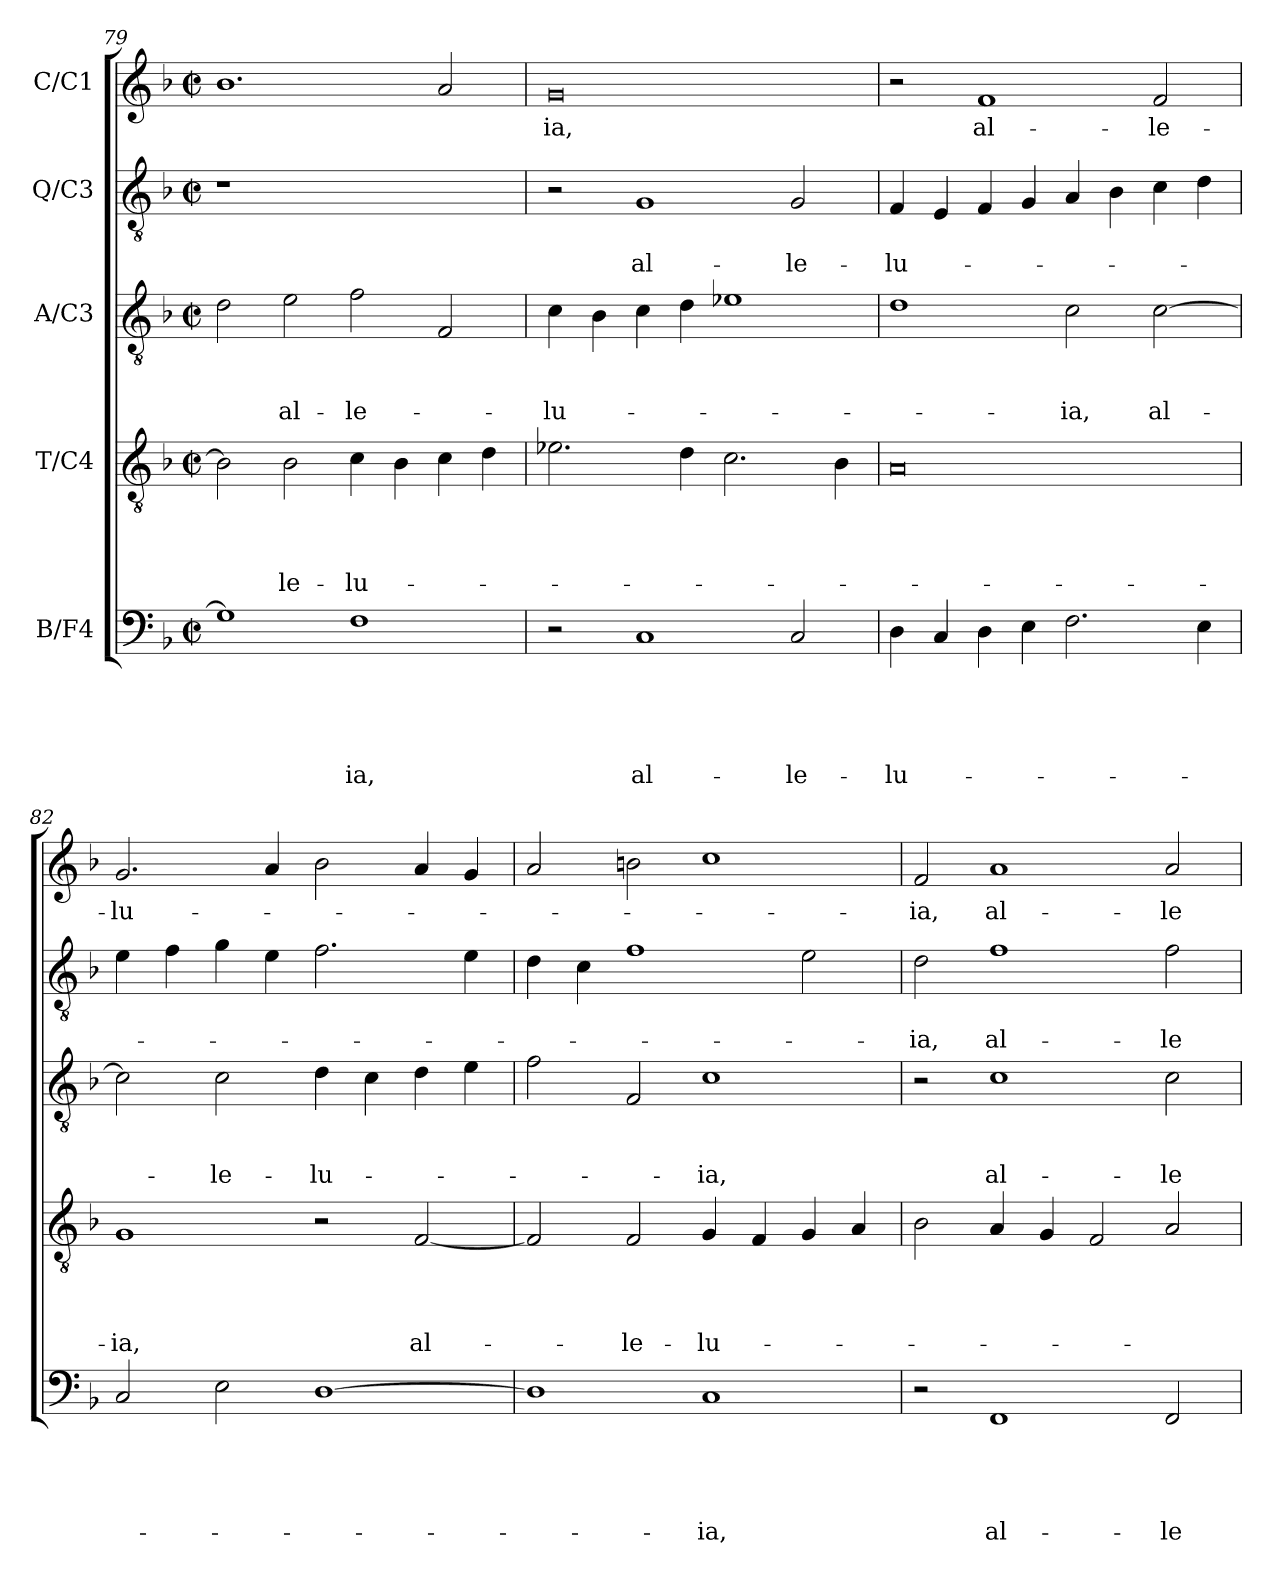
**kern	**text	**text	**text	**text	**text	**kern	**text	**text	**text	**text	**kern	**text	**text	**text	**kern	**text	**text	**kern	**text
*part5	*part5	*part5	*part5	*part5	*part5	*part4	*part4	*part4	*part4	*part4	*part3	*part3	*part3	*part3	*part2	*part2	*part2	*part1	*part1
*staff5	*staff5	*staff5	*staff5	*staff5	*staff5	*staff4	*staff4	*staff4	*staff4	*staff4	*staff3	*staff3	*staff3	*staff3	*staff2	*staff2	*staff2	*staff1	*staff1
*I"B/F4	*	*	*	*	*	*I"T/C4	*	*	*	*	*I"A/C3	*	*	*	*I"Q/C3	*	*	*I"C/C1	*
*clefF4	*	*	*	*	*	*clefGv2	*	*	*	*	*clefGv2	*	*	*	*clefGv2	*	*	*clefG2	*
*k[b-]	*	*	*	*	*	*k[b-]	*	*	*	*	*k[b-]	*	*	*	*k[b-]	*	*	*k[b-]	*
*F:	*	*	*	*	*	*F:	*	*	*	*	*F:	*	*	*	*F:	*	*	*F:	*
*M2/2	*	*	*	*	*	*M2/2	*	*	*	*	*M2/2	*	*	*	*M2/2	*	*	*M2/2	*
*met(c|)	*	*	*	*	*	*met(c|)	*	*	*	*	*met(c|)	*	*	*	*met(c|)	*	*	*met(c|)	*
=79	=79	=79	=79	=79	=79	=79	=79	=79	=79	=79	=79	=79	=79	=79	=79	=79	=79	=79	=79
1G]	.	.	.	.	.	2B-\]	.	.	.	.	2d\	.	.	.	1r	.	.	1.b-	.
!	!	!	!	!	!	!	!	!	!	!LO:LY:b	!	!	!	!LO:LY:b	!	!	!	!	!
.	.	.	.	.	.	2B-\	.	.	.	-le-	2e\	.	.	al-	.	.	.	.	.
!	!	!	!	!	!LO:LY:b	!	!	!	!	!LO:LY:b	!	!	!	!LO:LY:b	!	!	!	!	!
1F	.	.	.	.	-ia,	4c\	.	.	.	-lu-	2f\	.	.	-le-	1ryy	.	.	.	.
.	.	.	.	.	.	4B-\	.	.	.	.	.	.	.	.	.	.	.	.	.
.	.	.	.	.	.	4c\	.	.	.	.	2F/	.	.	.	.	.	.	2a/	.
.	.	.	.	.	.	4d\	.	.	.	.	.	.	.	.	.	.	.	.	.
=80	=80	=80	=80	=80	=80	=80	=80	=80	=80	=80	=80	=80	=80	=80	=80	=80	=80	=80	=80
!	!	!	!	!	!	!	!	!	!	!	!	!	!	!LO:LY:b	!	!	!	!	!LO:LY:b
2r	.	.	.	.	.	2.e-X\	.	.	.	.	4c\	.	.	-lu-	2r	.	.	0g	-ia,
.	.	.	.	.	.	.	.	.	.	.	4B-\	.	.	.	.	.	.	.	.
!	!	!	!	!	!LO:LY:b	!	!	!	!	!	!	!	!	!	!	!	!LO:LY:b	!	!
1C	.	.	.	.	al-	.	.	.	.	.	4c\	.	.	.	1G	.	al-	.	.
.	.	.	.	.	.	4d\	.	.	.	.	4d\	.	.	.	.	.	.	.	.
.	.	.	.	.	.	2.c\	.	.	.	.	1e-X	.	.	.	.	.	.	.	.
!	!	!	!	!	!LO:LY:b	!	!	!	!	!	!	!	!	!	!	!	!LO:LY:b	!	!
2C/	.	.	.	.	-le-	.	.	.	.	.	.	.	.	.	2G/	.	-le-	.	.
.	.	.	.	.	.	4B-\	.	.	.	.	.	.	.	.	.	.	.	.	.
!!LO:PB:g=z
=81	=81	=81	=81	=81	=81	=81	=81	=81	=81	=81	=81	=81	=81	=81	=81	=81	=81	=81	=81
!	!	!	!	!	!LO:LY:b	!	!	!	!	!	!	!	!	!	!	!	!LO:LY:b	!	!
4D\	.	.	.	.	-lu-	0A	.	.	.	.	1d	.	.	.	4F/	.	-lu-	2r	.
4C/	.	.	.	.	.	.	.	.	.	.	.	.	.	.	4E/	.	.	.	.
!	!	!	!	!	!	!	!	!	!	!	!	!	!	!	!	!	!	!	!LO:LY:b
4D\	.	.	.	.	.	.	.	.	.	.	.	.	.	.	4F/	.	.	1f	al-
4E\	.	.	.	.	.	.	.	.	.	.	.	.	.	.	4G/	.	.	.	.
!	!	!	!	!	!	!	!	!	!	!	!	!	!	!LO:LY:b	!	!	!	!	!
2.F\	.	.	.	.	.	.	.	.	.	.	2c\	.	.	-ia,	4A/	.	.	.	.
.	.	.	.	.	.	.	.	.	.	.	.	.	.	.	4B-\	.	.	.	.
!	!	!	!	!	!	!	!	!	!	!	!	!	!	!LO:LY:b	!	!	!	!	!LO:LY:b
.	.	.	.	.	.	.	.	.	.	.	[2c\	.	.	al-	4c\	.	.	2f/	-le-
4E\	.	.	.	.	.	.	.	.	.	.	.	.	.	.	4d\	.	.	.	.
=82	=82	=82	=82	=82	=82	=82	=82	=82	=82	=82	=82	=82	=82	=82	=82	=82	=82	=82	=82
!	!	!	!	!	!	!	!	!	!	!LO:LY:b	!	!	!	!	!	!	!	!	!LO:LY:b
2C/	.	.	.	.	.	1G	.	.	.	-ia,	2c\]	.	.	.	4e\	.	.	2.g/	-lu-
.	.	.	.	.	.	.	.	.	.	.	.	.	.	.	4f\	.	.	.	.
!	!	!	!	!	!	!	!	!	!	!	!	!	!	!LO:LY:b	!	!	!	!	!
2E\	.	.	.	.	.	.	.	.	.	.	2c\	.	.	-le-	4g\	.	.	.	.
.	.	.	.	.	.	.	.	.	.	.	.	.	.	.	4e\	.	.	4a/	.
!	!	!	!	!	!	!	!	!	!	!	!	!	!	!LO:LY:b	!	!	!	!	!
[1D	.	.	.	.	.	2r	.	.	.	.	4d\	.	.	-lu-	2.f\	.	.	2b-\	.
.	.	.	.	.	.	.	.	.	.	.	4c\	.	.	.	.	.	.	.	.
!	!	!	!	!	!	!	!	!	!	!LO:LY:b	!	!	!	!	!	!	!	!	!
.	.	.	.	.	.	[2F/	.	.	.	al-	4d\	.	.	.	.	.	.	4a/	.
.	.	.	.	.	.	.	.	.	.	.	4e\	.	.	.	4e\	.	.	4g/	.
=83	=83	=83	=83	=83	=83	=83	=83	=83	=83	=83	=83	=83	=83	=83	=83	=83	=83	=83	=83
1D]	.	.	.	.	.	2F/]	.	.	.	.	2f\	.	.	.	4d\	.	.	2a/	.
.	.	.	.	.	.	.	.	.	.	.	.	.	.	.	4c\	.	.	.	.
!	!	!	!	!	!	!	!	!	!	!LO:LY:b	!	!	!	!	!	!	!	!	!
.	.	.	.	.	.	2F/	.	.	.	-le-	2F/	.	.	.	1f	.	.	2bn\	.
!	!	!	!	!	!LO:LY:b	!	!	!	!	!LO:LY:b	!	!	!	!LO:LY:b	!	!	!	!	!
1C	.	.	.	.	-ia,	4G/	.	.	.	-lu-	1c	.	.	-ia,	.	.	.	1cc	.
.	.	.	.	.	.	4F/	.	.	.	.	.	.	.	.	.	.	.	.	.
.	.	.	.	.	.	4G/	.	.	.	.	.	.	.	.	2e\	.	.	.	.
.	.	.	.	.	.	4A/	.	.	.	.	.	.	.	.	.	.	.	.	.
=84	=84	=84	=84	=84	=84	=84	=84	=84	=84	=84	=84	=84	=84	=84	=84	=84	=84	=84	=84
!	!	!	!	!	!	!	!	!	!	!	!	!	!	!	!	!	!LO:LY:b	!	!LO:LY:b
2r	.	.	.	.	.	2B-\	.	.	.	.	2r	.	.	.	2d\	.	-ia,	2f/	-ia,
!	!	!	!	!	!LO:LY:b	!	!	!	!	!	!	!	!	!LO:LY:b	!	!	!LO:LY:b	!	!LO:LY:b
1FF	.	.	.	.	al-	4A/	.	.	.	.	1c	.	.	al-	1f	.	al-	1a	al-
.	.	.	.	.	.	4G/	.	.	.	.	.	.	.	.	.	.	.	.	.
.	.	.	.	.	.	2F/	.	.	.	.	.	.	.	.	.	.	.	.	.
!	!	!	!	!	!LO:LY:b	!	!	!	!	!	!	!	!	!LO:LY:b	!	!	!LO:LY:b	!	!LO:LY:b
2FF/	.	.	.	.	-le-	2A/	.	.	.	.	2c\	.	.	-le-	2f\	.	-le-	2a/	-le-
=	=	=	=	=	=	=	=	=	=	=	=	=	=	=	=	=	=	=	=
*-	*-	*-	*-	*-	*-	*-	*-	*-	*-	*-	*-	*-	*-	*-	*-	*-	*-	*-	*-
